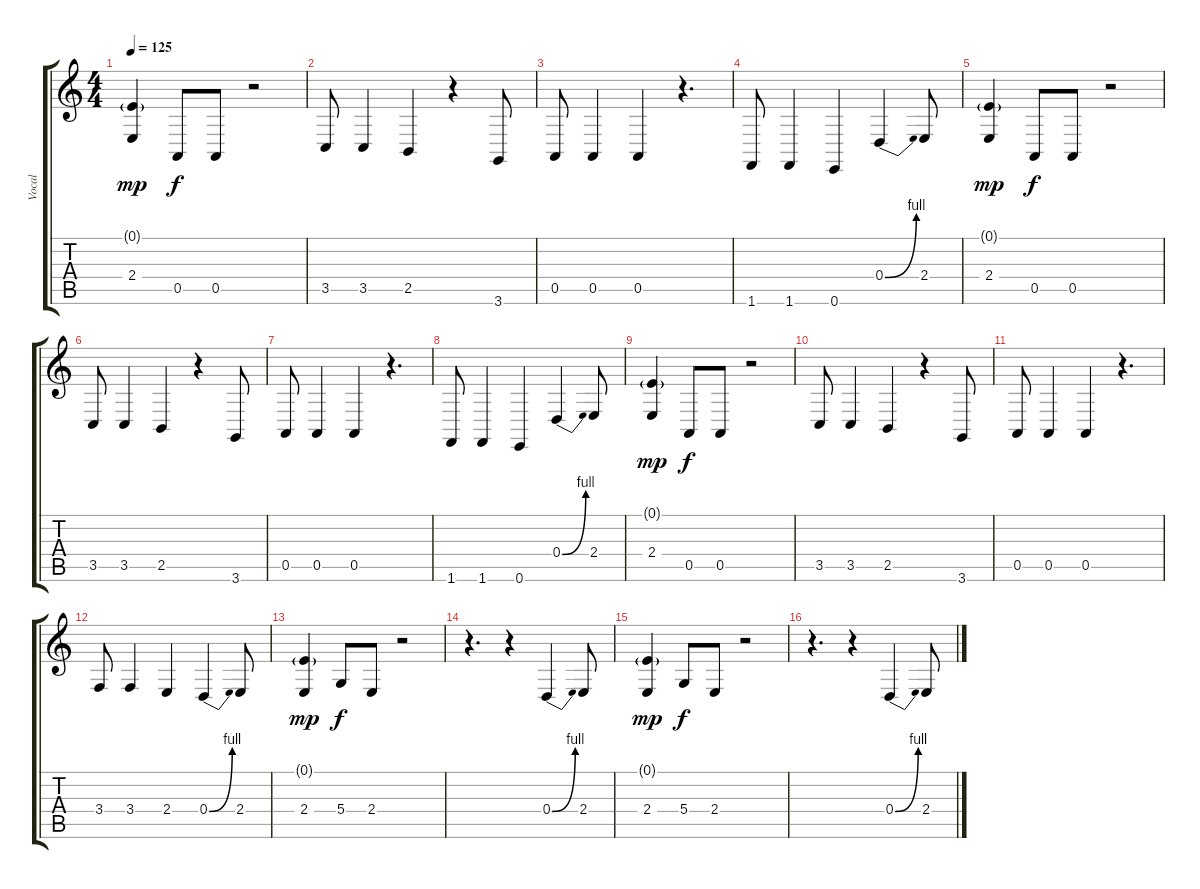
\track ("Vocal" "Vocal") {instrument tenorsax}
\staff {score tabs}
\tuning (E4 B3 G3 D3 A2 E2) {hide}
\ts (4 4)
\tempo 125
\clef g2
\ks c
(0.1{g} 2.4).4{dy mp} 0.5.8{dy f} 0.5.8 r.2 |
3.5.8 3.5.4 2.5.4 r.4 3.6.8 |
0.5.8 0.5.4 0.5.4 r.4{d} |
1.6.8 1.6.4 0.6.4 0.4{be (bend 0 0 60 4)}.4 2.4.8 |
(0.1{g} 2.4).4{dy mp} 0.5.8{dy f} 0.5.8 r.2 |
3.5.8 3.5.4 2.5.4 r.4 3.6.8 |
0.5.8 0.5.4 0.5.4 r.4{d} |
1.6.8 1.6.4 0.6.4 0.4{be (bend 0 0 60 4)}.4 2.4.8 |
(0.1{g} 2.4).4{dy mp} 0.5.8{dy f} 0.5.8 r.2 |
3.5.8 3.5.4 2.5.4 r.4 3.6.8 |
0.5.8 0.5.4 0.5.4 r.4{d} |
3.4.8 3.4.4 2.4.4 0.4{be (bend 0 0 60 4)}.4 2.4.8 |
(0.1{g} 2.4).4{dy mp} 5.4.8{dy f} 2.4.8 r.2 |
r.4{d} r.4 0.4{be (bend 0 0 60 4)}.4 2.4.8 |
(0.1{g} 2.4).4{dy mp} 5.4.8{dy f} 2.4.8 r.2 |
r.4{d} r.4 0.4{be (bend 0 0 60 4)}.4 2.4.8
